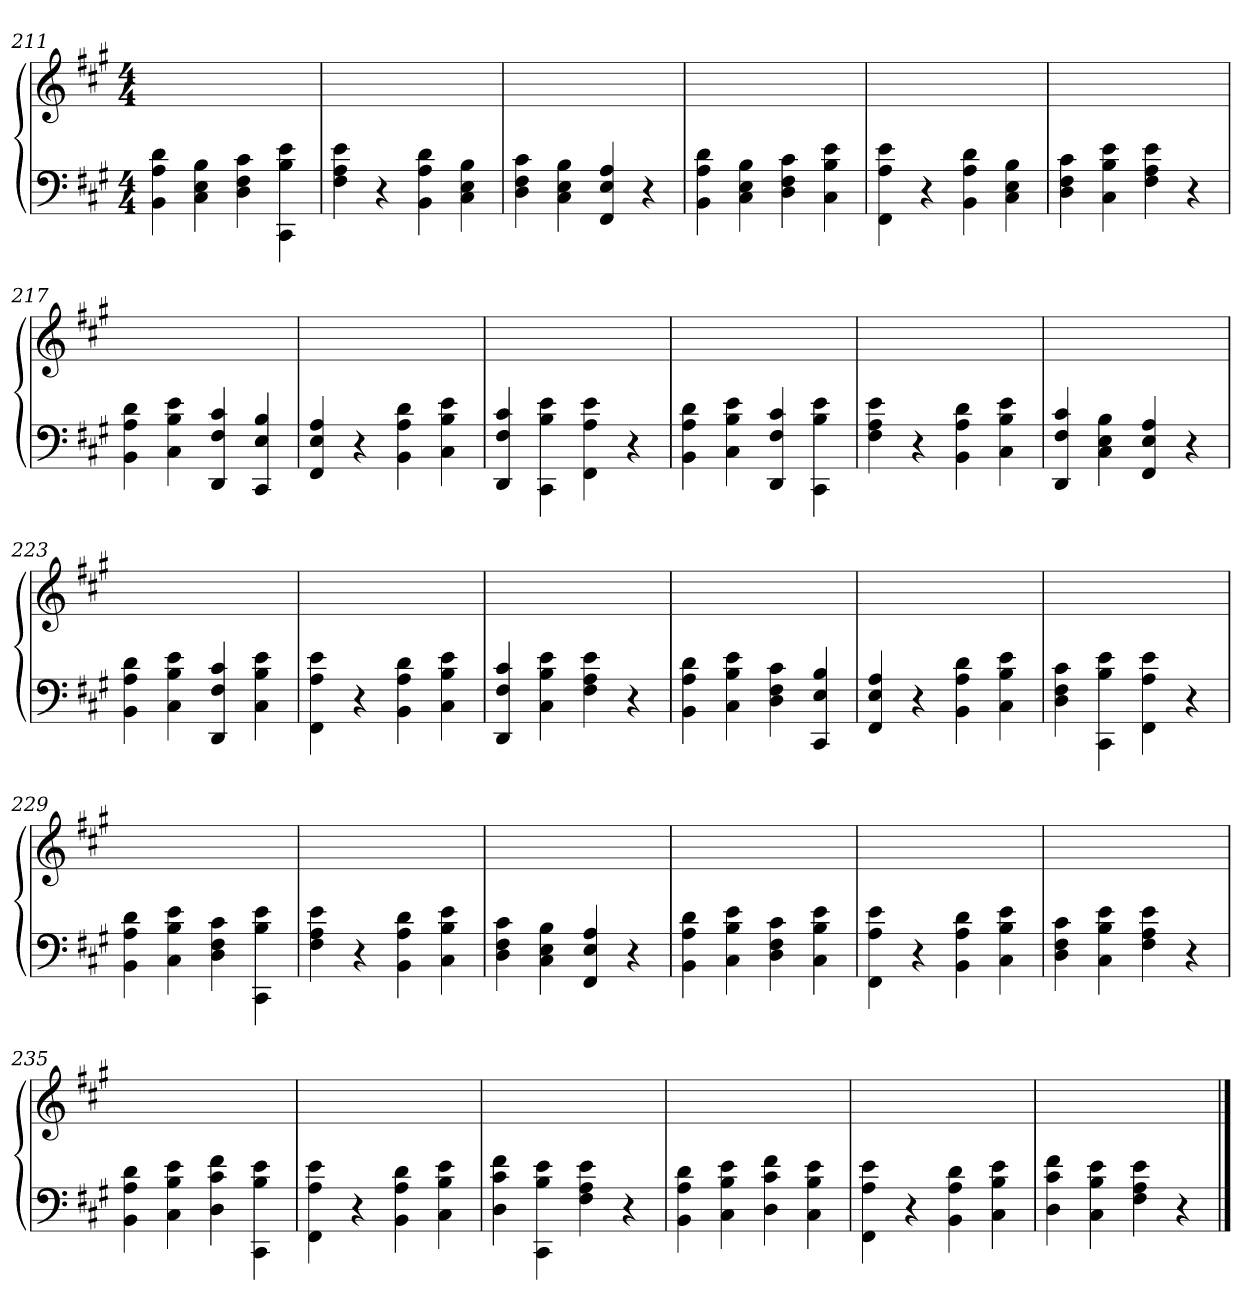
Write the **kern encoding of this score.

**kern	**kern
*part2	*part1
*staff2	*staff1
*clefF4	*clefG2
*k[f#c#g#]	*k[f#c#g#]
*A:	*A:
*M4/4	*M4/4
=211	=211
4BB 4A 4d	1ryy
4C# 4E 4B	.
4D 4F# 4c#	.
4CC# 4B 4e	.
=212	=212
4F# 4A 4e	1ryy
4r	.
4BB 4A 4d	.
4C# 4E 4B	.
=213	=213
4D 4F# 4c#	1ryy
4C# 4E 4B	.
4FF# 4E 4A	.
4r	.
=214	=214
4BB 4A 4d	1ryy
4C# 4E 4B	.
4D 4F# 4c#	.
4C# 4B 4e	.
=215	=215
4FF# 4A 4e	1ryy
4r	.
4BB 4A 4d	.
4C# 4E 4B	.
=216	=216
4D 4F# 4c#	1ryy
4C# 4B 4e	.
4F# 4A 4e	.
4r	.
=217	=217
4BB 4A 4d	1ryy
4C# 4B 4e	.
4DD 4F# 4c#	.
4CC# 4E 4B	.
=218	=218
4FF# 4E 4A	1ryy
4r	.
4BB 4A 4d	.
4C# 4B 4e	.
=219	=219
4DD 4F# 4c#	1ryy
4CC# 4B 4e	.
4FF# 4A 4e	.
4r	.
=220	=220
4BB 4A 4d	1ryy
4C# 4B 4e	.
4DD 4F# 4c#	.
4CC# 4B 4e	.
=221	=221
4F# 4A 4e	1ryy
4r	.
4BB 4A 4d	.
4C# 4B 4e	.
=222	=222
4DD 4F# 4c#	1ryy
4C# 4E 4B	.
4FF# 4E 4A	.
4r	.
=223	=223
4BB 4A 4d	1ryy
4C# 4B 4e	.
4DD 4F# 4c#	.
4C# 4B 4e	.
=224	=224
4FF# 4A 4e	1ryy
4r	.
4BB 4A 4d	.
4C# 4B 4e	.
=225	=225
4DD 4F# 4c#	1ryy
4C# 4B 4e	.
4F# 4A 4e	.
4r	.
=226	=226
4BB 4A 4d	1ryy
4C# 4B 4e	.
4D 4F# 4c#	.
4CC# 4E 4B	.
=227	=227
4FF# 4E 4A	1ryy
4r	.
4BB 4A 4d	.
4C# 4B 4e	.
=228	=228
4D 4F# 4c#	1ryy
4CC# 4B 4e	.
4FF# 4A 4e	.
4r	.
=229	=229
4BB 4A 4d	1ryy
4C# 4B 4e	.
4D 4F# 4c#	.
4CC# 4B 4e	.
=230	=230
4F# 4A 4e	1ryy
4r	.
4BB 4A 4d	.
4C# 4B 4e	.
=231	=231
4D 4F# 4c#	1ryy
4C# 4E 4B	.
4FF# 4E 4A	.
4r	.
=232	=232
4BB 4A 4d	1ryy
4C# 4B 4e	.
4D 4F# 4c#	.
4C# 4B 4e	.
=233	=233
4FF# 4A 4e	1ryy
4r	.
4BB 4A 4d	.
4C# 4B 4e	.
=234	=234
4D 4F# 4c#	1ryy
4C# 4B 4e	.
4F# 4A 4e	.
4r	.
=235	=235
4BB 4A 4d	1ryy
4C# 4B 4e	.
4D 4c# 4f#	.
4CC# 4B 4e	.
=236	=236
4FF# 4A 4e	1ryy
4r	.
4BB 4A 4d	.
4C# 4B 4e	.
=237	=237
4D 4c# 4f#	1ryy
4CC# 4B 4e	.
4F# 4A 4e	.
4r	.
=238	=238
4BB 4A 4d	1ryy
4C# 4B 4e	.
4D 4c# 4f#	.
4C# 4B 4e	.
=239	=239
4FF# 4A 4e	1ryy
4r	.
4BB 4A 4d	.
4C# 4B 4e	.
=240	=240
4D 4c# 4f#	1ryy
4C# 4B 4e	.
4F# 4A 4e	.
4r	.
==	==
*-	*-
